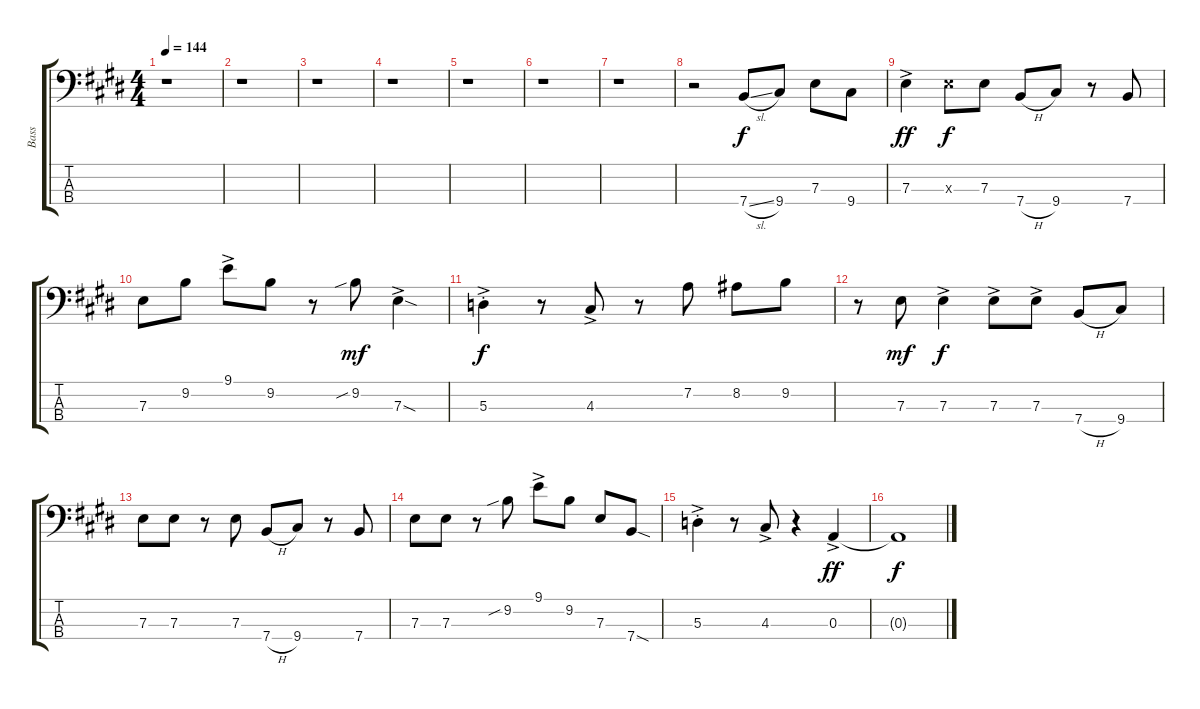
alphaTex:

\track ("Bass" "Bass") {instrument electricbassfinger}
\staff {score tabs}
\tuning (G2 D2 A1 E1) {hide}
\ts (4 4)
\tempo 144
\clef f4
\ks e
r.1{dy f instrument electricbassfinger} |
\ks c#minor
r.1 |
r.1 |
r.1 |
\ks e
r.1 |
\ks c#minor
r.1 |
r.1 |
r.2 7.4{sl}.8 9.4.8 7.3.8 9.4.8 |
\ks e
7.3{ac}.4{dy ff} 7.3{x}.8{dy f} 7.3.8 7.4{h}.8 9.4.8 r.8 7.4.8 |
7.3.8 9.2.8 9.1{ac}.8 9.2.8 r.8 9.2{sib}.8{dy mf} 7.3{sod ac}.4 |
\ks c#minor
5.3{ac st}.4{dy f} r.8 4.3{ac}.8 r.8 7.2.8 8.2.8 9.2.8 |
r.8 7.3.8{dy mf} 7.3{ac}.4{dy f} 7.3{ac}.8 7.3{ac}.8 7.4{h}.8 9.4.8 |
\ks e
7.3.8 7.3.8 r.8 7.3.8 7.4{h}.8 9.4.8 r.8 7.4.8 |
\ks c#minor
7.3.8 7.3.8 r.8 9.2{sib}.8 9.1{ac}.8 9.2.8 7.3.8 7.4{sod}.8 |
5.3{ac st}.4 r.8 4.3{ac}.8 r.4 0.3{ac}.4{dy ff} |
0.3{t}.1{dy f}
